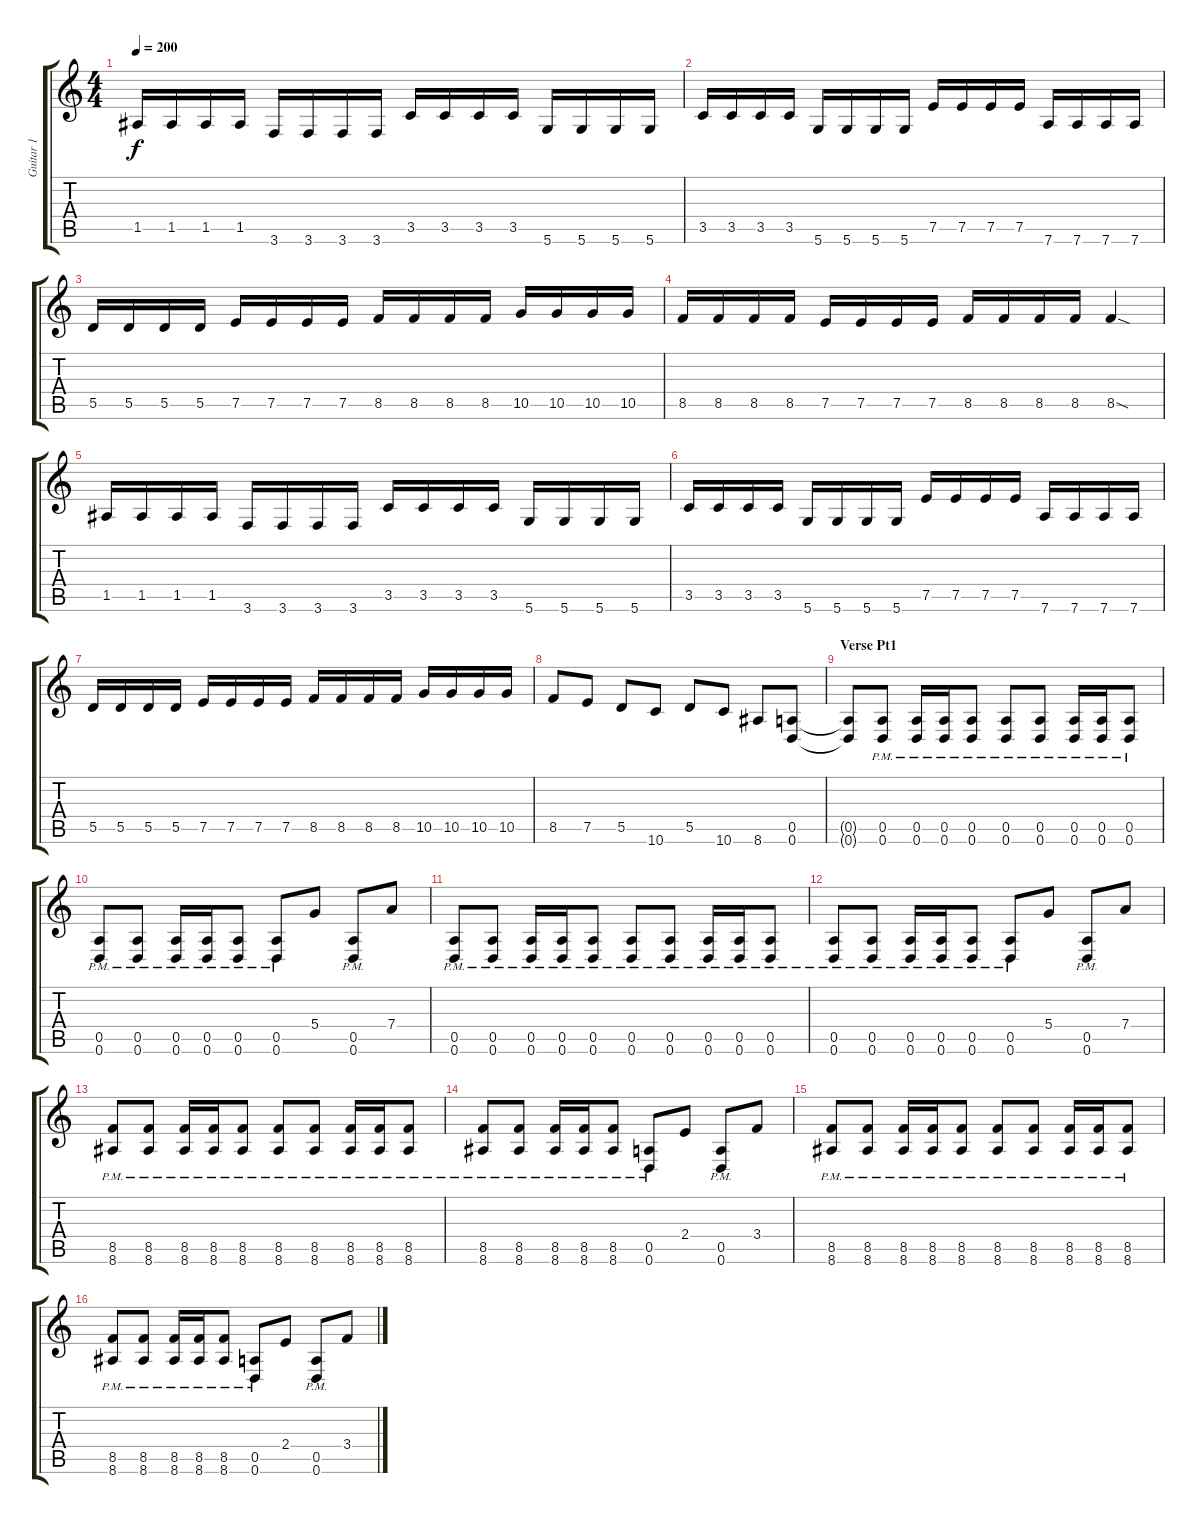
\track ("Guitar 1" "Guitar 1") {instrument distortionguitar}
\staff {score tabs}
\tuning (E4 B3 G3 D3 A2 D2) {hide}
\ts (4 4)
\tempo 200
\clef g2
\ks c
1.5.16{dy f} 1.5.16 1.5.16 1.5.16 3.6.16 3.6.16 3.6.16 3.6.16 3.5.16 3.5.16 3.5.16 3.5.16 5.6.16 5.6.16 5.6.16 5.6.16 |
3.5.16 3.5.16 3.5.16 3.5.16 5.6.16 5.6.16 5.6.16 5.6.16 7.5.16 7.5.16 7.5.16 7.5.16 7.6.16 7.6.16 7.6.16 7.6.16 |
5.5.16 5.5.16 5.5.16 5.5.16 7.5.16 7.5.16 7.5.16 7.5.16 8.5.16 8.5.16 8.5.16 8.5.16 10.5.16 10.5.16 10.5.16 10.5.16 |
8.5.16 8.5.16 8.5.16 8.5.16 7.5.16 7.5.16 7.5.16 7.5.16 8.5.16 8.5.16 8.5.16 8.5.16 8.5{sod}.4 |
1.5.16 1.5.16 1.5.16 1.5.16 3.6.16 3.6.16 3.6.16 3.6.16 3.5.16 3.5.16 3.5.16 3.5.16 5.6.16 5.6.16 5.6.16 5.6.16 |
3.5.16 3.5.16 3.5.16 3.5.16 5.6.16 5.6.16 5.6.16 5.6.16 7.5.16 7.5.16 7.5.16 7.5.16 7.6.16 7.6.16 7.6.16 7.6.16 |
5.5.16 5.5.16 5.5.16 5.5.16 7.5.16 7.5.16 7.5.16 7.5.16 8.5.16 8.5.16 8.5.16 8.5.16 10.5.16 10.5.16 10.5.16 10.5.16 |
8.5.8 7.5.8 5.5.8 10.6.8 5.5.8 10.6.8 8.6.8 (0.5 0.6).8 |
\section ("" "Verse Pt1")
(0.5{t} 0.6{t}).8 (0.5{pm} 0.6{pm}).8 (0.5{pm} 0.6{pm}).16 (0.5{pm} 0.6{pm}).16 (0.5{pm} 0.6{pm}).8 (0.5{pm} 0.6{pm}).8 (0.5{pm} 0.6{pm}).8 (0.5{pm} 0.6{pm}).16 (0.5{pm} 0.6{pm}).16 (0.5{pm} 0.6{pm}).8 |
(0.5{pm} 0.6{pm}).8 (0.5{pm} 0.6{pm}).8 (0.5{pm} 0.6{pm}).16 (0.5{pm} 0.6{pm}).16 (0.5{pm} 0.6{pm}).8 (0.5{pm} 0.6{pm}).8 5.4.8 (0.5{pm} 0.6{pm}).8 7.4.8 |
(0.5{pm} 0.6{pm}).8 (0.5{pm} 0.6{pm}).8 (0.5{pm} 0.6{pm}).16 (0.5{pm} 0.6{pm}).16 (0.5{pm} 0.6{pm}).8 (0.5{pm} 0.6{pm}).8 (0.5{pm} 0.6{pm}).8 (0.5{pm} 0.6{pm}).16 (0.5{pm} 0.6{pm}).16 (0.5{pm} 0.6{pm}).8 |
(0.5{pm} 0.6{pm}).8 (0.5{pm} 0.6{pm}).8 (0.5{pm} 0.6{pm}).16 (0.5{pm} 0.6{pm}).16 (0.5{pm} 0.6{pm}).8 (0.5{pm} 0.6{pm}).8 5.4.8 (0.5{pm} 0.6{pm}).8 7.4.8 |
(8.5{pm} 8.6{pm}).8 (8.5{pm} 8.6{pm}).8 (8.5{pm} 8.6{pm}).16 (8.5{pm} 8.6{pm}).16 (8.5{pm} 8.6{pm}).8 (8.5{pm} 8.6{pm}).8 (8.5{pm} 8.6{pm}).8 (8.5{pm} 8.6{pm}).16 (8.5{pm} 8.6{pm}).16 (8.5{pm} 8.6{pm}).8 |
(8.5{pm} 8.6{pm}).8 (8.5{pm} 8.6{pm}).8 (8.5{pm} 8.6{pm}).16 (8.5{pm} 8.6{pm}).16 (8.5{pm} 8.6{pm}).8 (0.5{pm} 0.6{pm}).8 2.4.8 (0.5{pm} 0.6{pm}).8 3.4.8 |
(8.5{pm} 8.6{pm}).8 (8.5{pm} 8.6{pm}).8 (8.5{pm} 8.6{pm}).16 (8.5{pm} 8.6{pm}).16 (8.5{pm} 8.6{pm}).8 (8.5{pm} 8.6{pm}).8 (8.5{pm} 8.6{pm}).8 (8.5{pm} 8.6{pm}).16 (8.5{pm} 8.6{pm}).16 (8.5{pm} 8.6{pm}).8 |
(8.5{pm} 8.6{pm}).8 (8.5{pm} 8.6{pm}).8 (8.5{pm} 8.6{pm}).16 (8.5{pm} 8.6{pm}).16 (8.5{pm} 8.6{pm}).8 (0.5{pm} 0.6{pm}).8 2.4.8 (0.5{pm} 0.6{pm}).8 3.4.8
